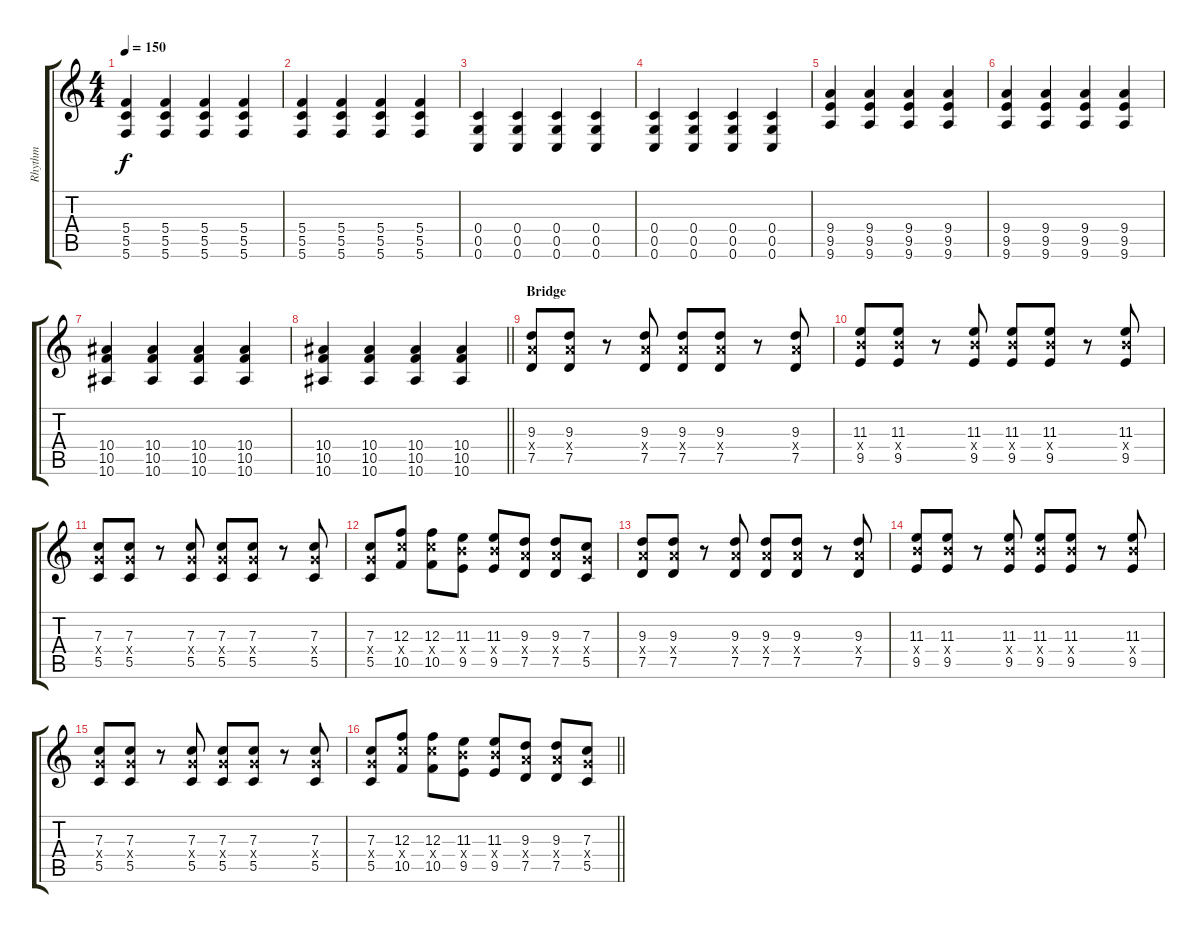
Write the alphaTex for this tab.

\track ("Rhythm" "Rhythm") {instrument distortionguitar}
\staff {score tabs}
\tuning (D4 A3 F3 C3 G2 C2) {hide}
\ts (4 4)
\tempo 150
\clef g2
\ks c
(5.4 5.5 5.6).4{dy f} (5.4 5.5 5.6).4 (5.4 5.5 5.6).4 (5.4 5.5 5.6).4 |
(5.4 5.5 5.6).4 (5.4 5.5 5.6).4 (5.4 5.5 5.6).4 (5.4 5.5 5.6).4 |
(0.4 0.5 0.6).4 (0.4 0.5 0.6).4 (0.4 0.5 0.6).4 (0.4 0.5 0.6).4 |
(0.4 0.5 0.6).4 (0.4 0.5 0.6).4 (0.4 0.5 0.6).4 (0.4 0.5 0.6).4 |
(9.4 9.5 9.6).4 (9.4 9.5 9.6).4 (9.4 9.5 9.6).4 (9.4 9.5 9.6).4 |
(9.4 9.5 9.6).4 (9.4 9.5 9.6).4 (9.4 9.5 9.6).4 (9.4 9.5 9.6).4 |
(10.4 10.5 10.6).4 (10.4 10.5 10.6).4 (10.4 10.5 10.6).4 (10.4 10.5 10.6).4 |
\barLineRight lightlight
(10.4 10.5 10.6).4 (10.4 10.5 10.6).4 (10.4 10.5 10.6).4 (10.4 10.5 10.6).4 |
\section ("" "Bridge")
(9.3 9.4{x} 7.5).8 (9.3 9.4{x} 7.5).8 r.8 (9.3 9.4{x} 7.5).8 (9.3 9.4{x} 7.5).8 (9.3 9.4{x} 7.5).8 r.8 (9.3 9.4{x} 7.5).8 |
(11.3 11.4{x} 9.5).8 (11.3 11.4{x} 9.5).8 r.8 (11.3 11.4{x} 9.5).8 (11.3 11.4{x} 9.5).8 (11.3 11.4{x} 9.5).8 r.8 (11.3 11.4{x} 9.5).8 |
(7.3 7.4{x} 5.5).8 (7.3 7.4{x} 5.5).8 r.8 (7.3 7.4{x} 5.5).8 (7.3 7.4{x} 5.5).8 (7.3 7.4{x} 5.5).8 r.8 (7.3 7.4{x} 5.5).8 |
(7.3 7.4{x} 5.5).8 (12.3 12.4{x} 10.5).8 (12.3 12.4{x} 10.5).8 (11.3 11.4{x} 9.5).8 (11.3 11.4{x} 9.5).8 (9.3 9.4{x} 7.5).8 (9.3 9.4{x} 7.5).8 (7.3 7.4{x} 5.5).8 |
(9.3 9.4{x} 7.5).8 (9.3 9.4{x} 7.5).8 r.8 (9.3 9.4{x} 7.5).8 (9.3 9.4{x} 7.5).8 (9.3 9.4{x} 7.5).8 r.8 (9.3 9.4{x} 7.5).8 |
(11.3 11.4{x} 9.5).8 (11.3 11.4{x} 9.5).8 r.8 (11.3 11.4{x} 9.5).8 (11.3 11.4{x} 9.5).8 (11.3 11.4{x} 9.5).8 r.8 (11.3 11.4{x} 9.5).8 |
(7.3 7.4{x} 5.5).8 (7.3 7.4{x} 5.5).8 r.8 (7.3 7.4{x} 5.5).8 (7.3 7.4{x} 5.5).8 (7.3 7.4{x} 5.5).8 r.8 (7.3 7.4{x} 5.5).8 |
\barLineRight lightlight
(7.3 7.4{x} 5.5).8 (12.3 12.4{x} 10.5).8 (12.3 12.4{x} 10.5).8 (11.3 11.4{x} 9.5).8 (11.3 11.4{x} 9.5).8 (9.3 9.4{x} 7.5).8 (9.3 9.4{x} 7.5).8 (7.3 7.4{x} 5.5).8
